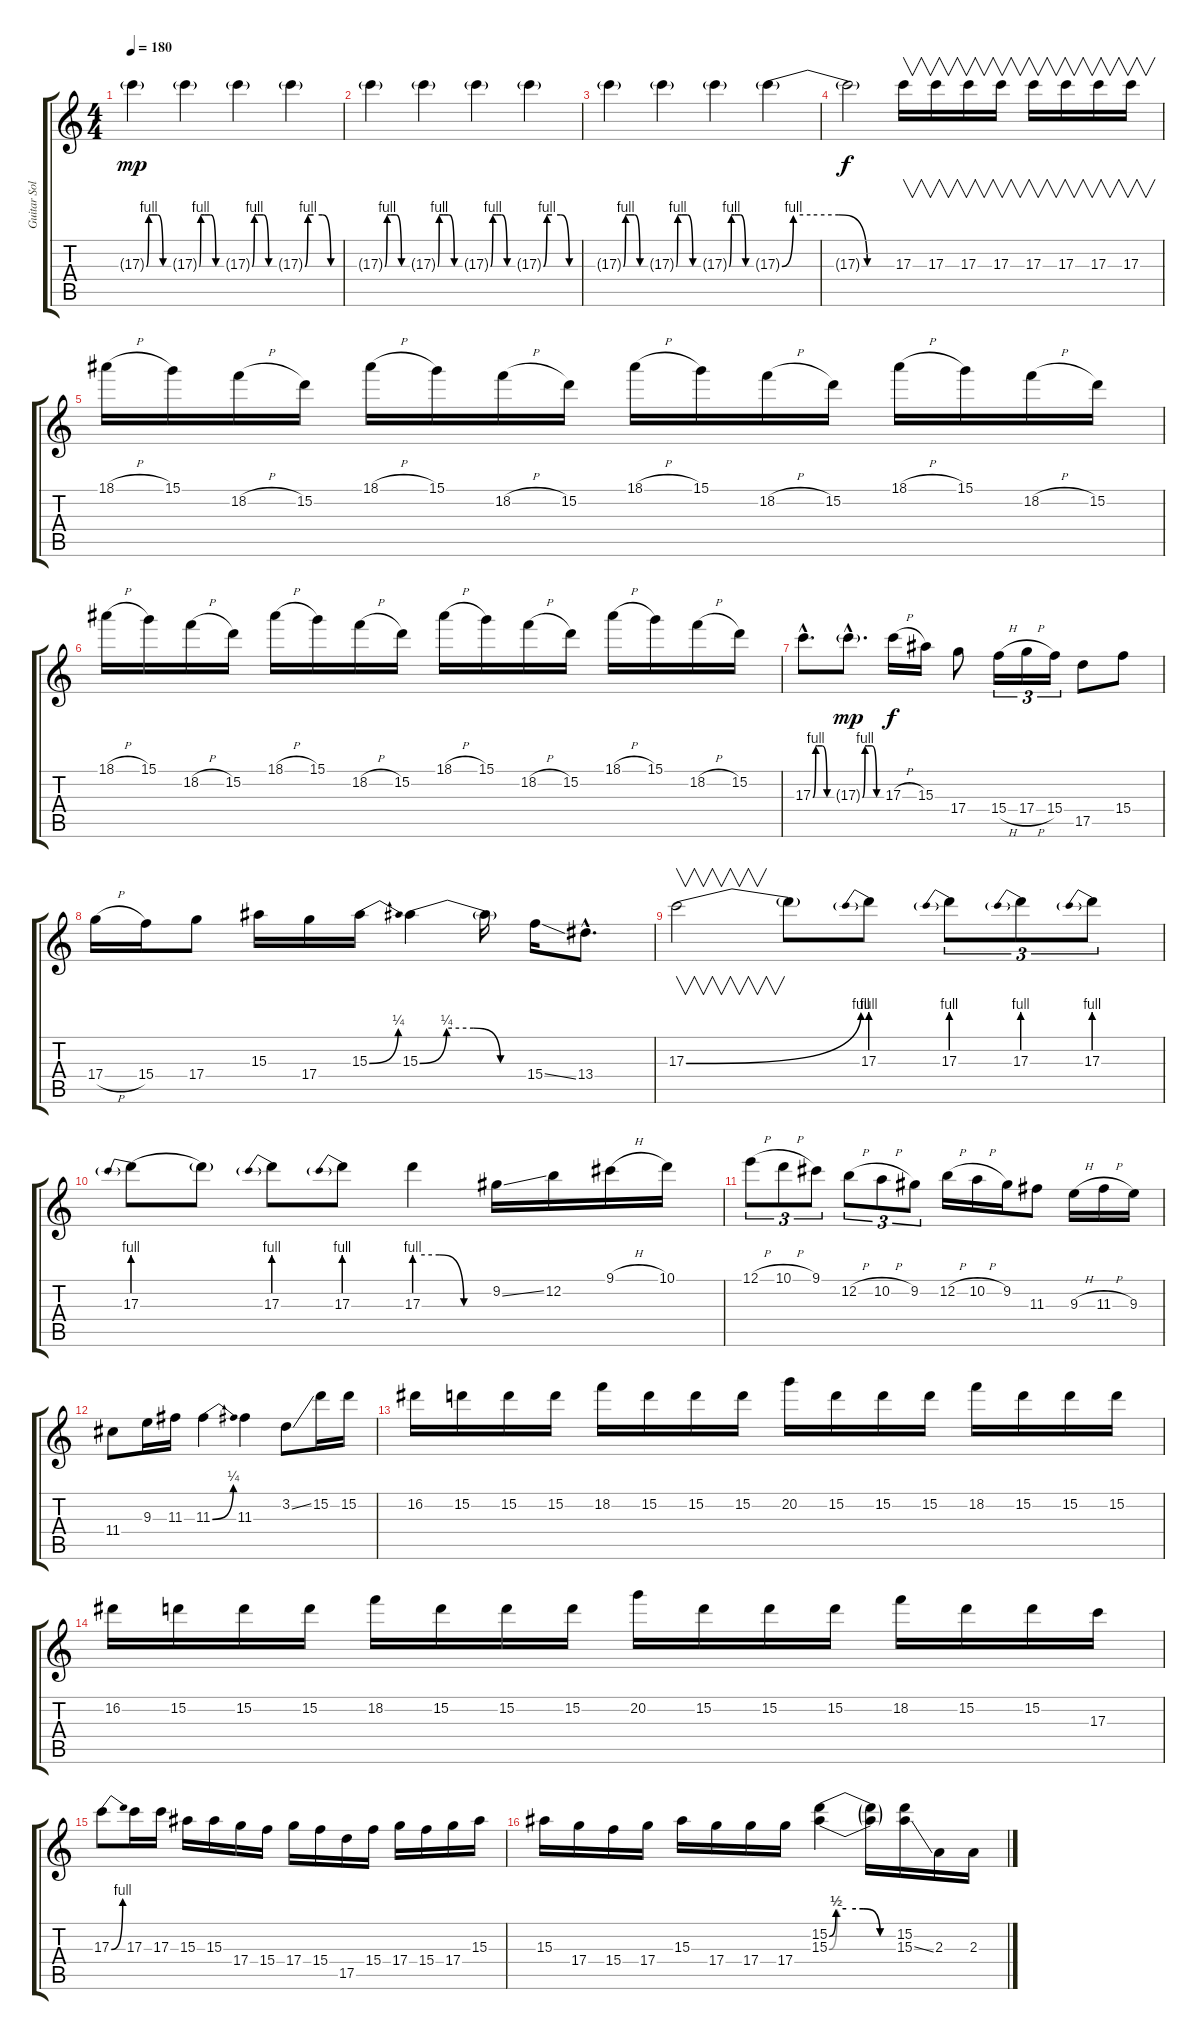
\track ("Guitar Solo" "Guitar Sol") {instrument distortionguitar}
\staff {score tabs}
\tuning (E4 B3 G3 D3 A2 E2) {hide}
\ts (4 4)
\tempo 180
\clef g2
\ks c
17.3{be (custom 0 0 6 4 15 4 30 4 45 0 60 0) g}.4{dy mp} 17.3{be (custom 0 0 4 4 15 4 30 4 45 0 60 0) g}.4 17.3{be (custom 0 0 6 4 15 4 30 4 45 0 60 0) g}.4 17.3{be (custom 0 0 5 4 15 4 30 4 45 0 60 0) g}.4 |
17.3{be (custom 0 0 6 4 15 4 30 4 45 0 60 0) g}.4 17.3{be (custom 0 0 4 4 15 4 30 4 45 0 60 0) g}.4 17.3{be (custom 0 0 6 4 15 4 30 4 45 0 60 0) g}.4 17.3{be (custom 0 0 6 4 15 4 30 4 45 0 60 0) g}.4 |
17.3{be (custom 0 0 6 4 15 4 30 4 45 0 60 0) g}.4 17.3{be (custom 0 0 4 4 15 4 30 4 45 0 60 0) g}.4 17.3{be (custom 0 0 6 4 15 4 30 4 45 0 60 0) g}.4 17.3{be (custom 0 0 6 4 15 4 30 4 45 0 60 0) g}.4 |
17.3{t}.2{dy f} 17.3.16{v} 17.3.16{v} 17.3.16{v} 17.3.16{v} 17.3.16{v} 17.3.16{v} 17.3.16{v} 17.3.16{v} |
18.1{h}.16 15.1.16 18.2{h}.16 15.2.16 18.1{h}.16 15.1.16 18.2{h}.16 15.2.16 18.1{h}.16 15.1.16 18.2{h}.16 15.2.16 18.1{h}.16 15.1.16 18.2{h}.16 15.2.16 |
18.1{h}.16 15.1.16 18.2{h}.16 15.2.16 18.1{h}.16 15.1.16 18.2{h}.16 15.2.16 18.1{h}.16 15.1.16 18.2{h}.16 15.2.16 18.1{h}.16 15.1.16 18.2{h}.16 15.2.16 |
17.3{be (custom 0 0 9 4 15 4 30 4 45 0 60 0) hac}.8{d} 17.3{be (custom 0 0 8 4 15 4 30 4 45 0 60 0) g hac}.8{d dy mp} 17.3{h}.16{dy f} 15.3.16 17.4.8 15.4{h}.16{tu (3 2)} 17.4{h}.16{tu (3 2)} 15.4.16{tu (3 2)} 17.5.8 15.4.8 |
17.4{h}.16 15.4.16 17.4.8 15.3.16 17.4.16 15.3{be (bend 0 0 60 1)}.16 15.3{be (custom 0 0 15 1 30 1 45 0 60 0)}.4 15.3{t}.16 15.4{ss}.16 13.4{hac}.8{d} |
17.3{be (bend 0 0 60 4)}.2{v} 17.3{t}.8 17.3{be (prebend 0 4 60 4)}.8 17.3{be (prebend 0 4 60 4)}.8{tu (3 2)} 17.3{be (prebend 0 4 60 4)}.8{tu (3 2)} 17.3{be (prebend 0 4 60 4)}.8{tu (3 2)} |
17.3{be (prebend 0 4 60 4)}.8 17.3{t}.8 17.3{be (prebend 0 4 60 4)}.8 17.3{be (prebend 0 4 60 4)}.8 17.3{be (custom 0 4 20 4 40 0 60 0)}.4 9.2{ss}.16 12.2.16 9.1{h}.16 10.1.16 |
12.1{h}.8{tu (3 2)} 10.1{h}.8{tu (3 2)} 9.1.8{tu (3 2)} 12.2{h}.8{tu (3 2)} 10.2{h}.8{tu (3 2)} 9.2.8{tu (3 2)} 12.2{h}.16 10.2{h}.16 9.2.16 11.3.8 9.3{h}.16 11.3{h}.16 9.3.16 |
11.4.8 9.3.16 11.3.16 11.3{be (bend 0 0 60 1)}.4 11.3.4 3.2{ss}.8 15.2.16 15.2.16 |
16.2.16 15.2.16 15.2.16 15.2.16 18.2.16 15.2.16 15.2.16 15.2.16 20.2.16 15.2.16 15.2.16 15.2.16 18.2.16 15.2.16 15.2.16 15.2.16 |
16.2.16 15.2.16 15.2.16 15.2.16 18.2.16 15.2.16 15.2.16 15.2.16 20.2.16 15.2.16 15.2.16 15.2.16 18.2.16 15.2.16 15.2.16 17.3.16 |
17.3{be (bend 0 0 60 4)}.8 17.3.16 17.3.16 15.3.16 15.3.16 17.4.16 15.4.16 17.4.16 15.4.16 17.5.16 15.4.16 17.4.16 15.4.16 17.4.16 15.3.16 |
15.3.16 17.4.16 15.4.16 17.4.16 15.3.16 17.4.16 17.4.16 17.4.16 (15.2{be (custom 0 0 6 2 15 2 30 2 45 0 60 0)} 15.3{be (custom 0 0 7 2 15 2 30 2 45 0 60 0)}).4 (15.2{t} 15.3{t}).16 (15.2 15.3{ss}).16 2.3.16 2.3.16
